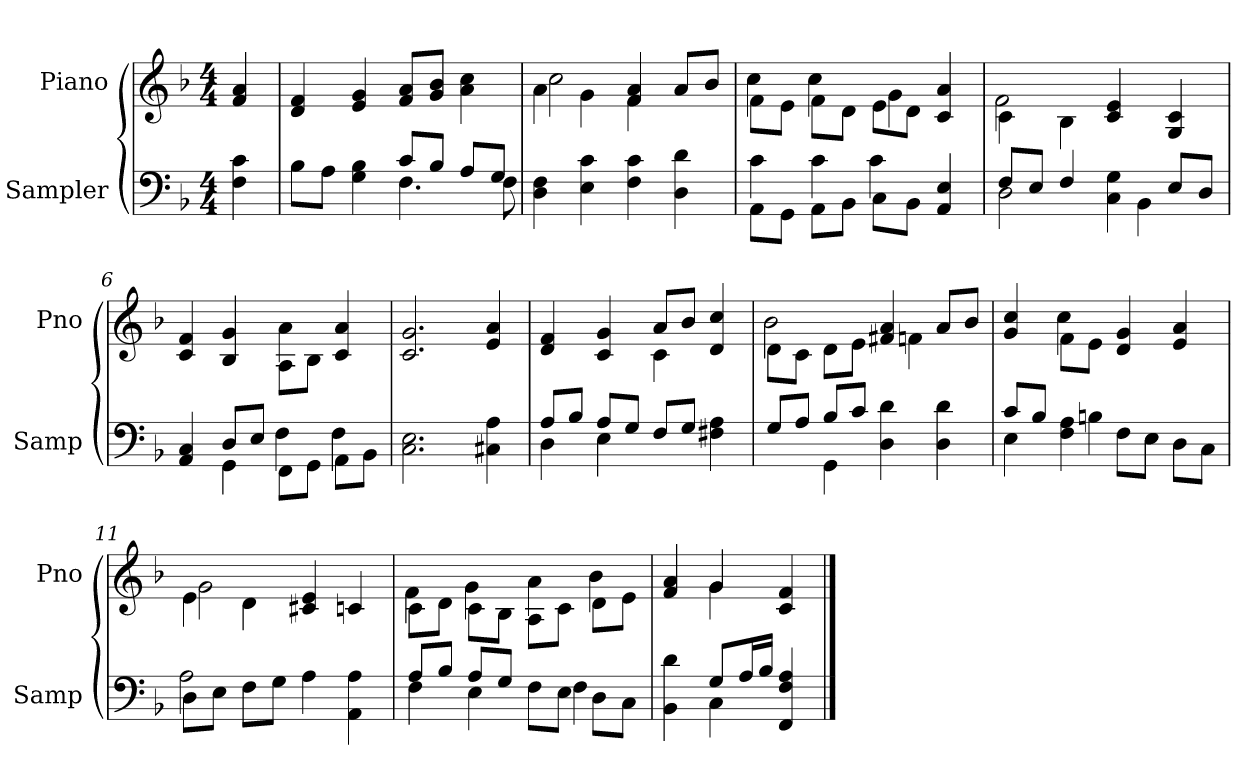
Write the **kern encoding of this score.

**kern	**kern
*part2	*part1
*staff2	*staff1
*I"Sampler	*I"Piano
*I'Samp	*I'Pno
*clefF4	*clefG2
*k[b-]	*k[b-]
*F:	*F:
*M4/4	*M4/4
=1	=1
4F\ 4c\	4f/ 4a/
=2	=2
*^	*
8B-\L	2ryy	4d/ 4f/
8A\J	.	.
4G\ 4B-\	.	4e/ 4g/
8c/L	4.F	8f/ 8a/L
8B-/J	.	8g/ 8b-/J
8A/L	.	4a\ 4cc\
8G/J	8F	.
*v	*v	*
=3	=3
*	*^
4D\ 4F\	4a\	2cc
4E\ 4c\	4g\	.
4F\ 4c\	4f/ 4a/	4f
4D\ 4d\	8a/L	4ryy
.	8b-/J	.
=4	=4	=4
*^	*	*
8AA\L	4c	8f\L	4cc
8GG\J	.	8e\J	.
8AA\L	4c	8f\L	4cc
8BB-\J	.	8d\J	.
8C\L	4c	8e\L	4g
8BB-\J	.	8d\J	.
4AA/ 4E/	4ryy	4c/ 4a/	4ryy
=5	=5	=5	=5
8F/L	2D	4c\	2f
8E/J	.	.	.
4F/	.	4B-\	.
4C\ 4G\	8ryy	4c/ 4e/	2ryy
.	4BB-	.	.
8E/L	.	4G/ 4c/	.
8D/J	8ryy	.	.
=6	=6	=6	=6
4AA/ 4C/	4ryy	4c/ 4f/	2ryy
8D/L	4GG	4B-/ 4g/	.
8E/J	.	.	.
8FF\L	4F	8A\L	4a
8GG\J	.	8B-\J	.
8AA\L	4F	4c/ 4a/	4ryy
8BB-\J	.	.	.
*v	*v	*	*
*	*v	*v
=7	=7
2.C\ 2.E\	2.c/ 2.g/
4C#X\ 4A\	4e/ 4a/
=8	=8
*^	*^
8A/L	4D	4d/ 4f/	2ryy
8B-/J	.	.	.
8A/L	4E	4c/ 4g/	.
8G/J	.	.	.
8F/L	2ryy	8a/L	4c
8G/J	.	8b-/J	.
4F#X\ 4A\	.	4d/ 4cc/	4ryy
=9	=9	=9	=9
8G/L	4ryy	8d\L	2b-
8A/J	.	8c\J	.
8B-/L	4GG	8d\L	.
8c/J	.	8e\J	.
4D\ 4d\	2ryy	4f#X/ 4a/	8ryy
.	.	.	4fn
4D\ 4d\	.	8a/L	.
.	.	8b-/J	8ryy
=10	=10	=10	=10
8c/L	4E	4g/ 4cc/	4ryy
8B-/J	.	.	.
4F\ 4A\	8ryy	8f\L	4cc
.	4Bn	8e\J	.
8F\L	.	4d/ 4g/	2ryy
8E\J	4E	.	.
8D\L	.	4e/ 4a/	.
8C\J	8ryy	.	.
=11	=11	=11	=11
8D\L	2A	4e\	2g
8E\J	.	.	.
8F\L	.	4d\	.
8G\J	.	.	.
4A\	2ryy	4c#X/ 4e/	2ryy
4AA\ 4A\	.	4cn/	.
=12	=12	=12	=12
8A/L	4F	8c\L	4f
8B-/J	.	8d\J	.
8A/L	4E	8c\L	4g
8G/J	.	8B-\J	.
8F\L	8ryy	8A\L	4a
8E\J	4F	8c\J	.
8D\L	.	8d\L	4b-
8C\J	8ryy	8e\J	.
=13	=13	=13	=13
4BB-\ 4d\	4ryy	4f/ 4a/	4ryy
8G/L	4C	4g/	4g
16A/L	.	.	.
16B-/JJ	.	.	.
4FF/ 4F/ 4A/	4ryy	4c/ 4f/	4ryy
*v	*v	*	*
*	*v	*v
==	==
*-	*-
